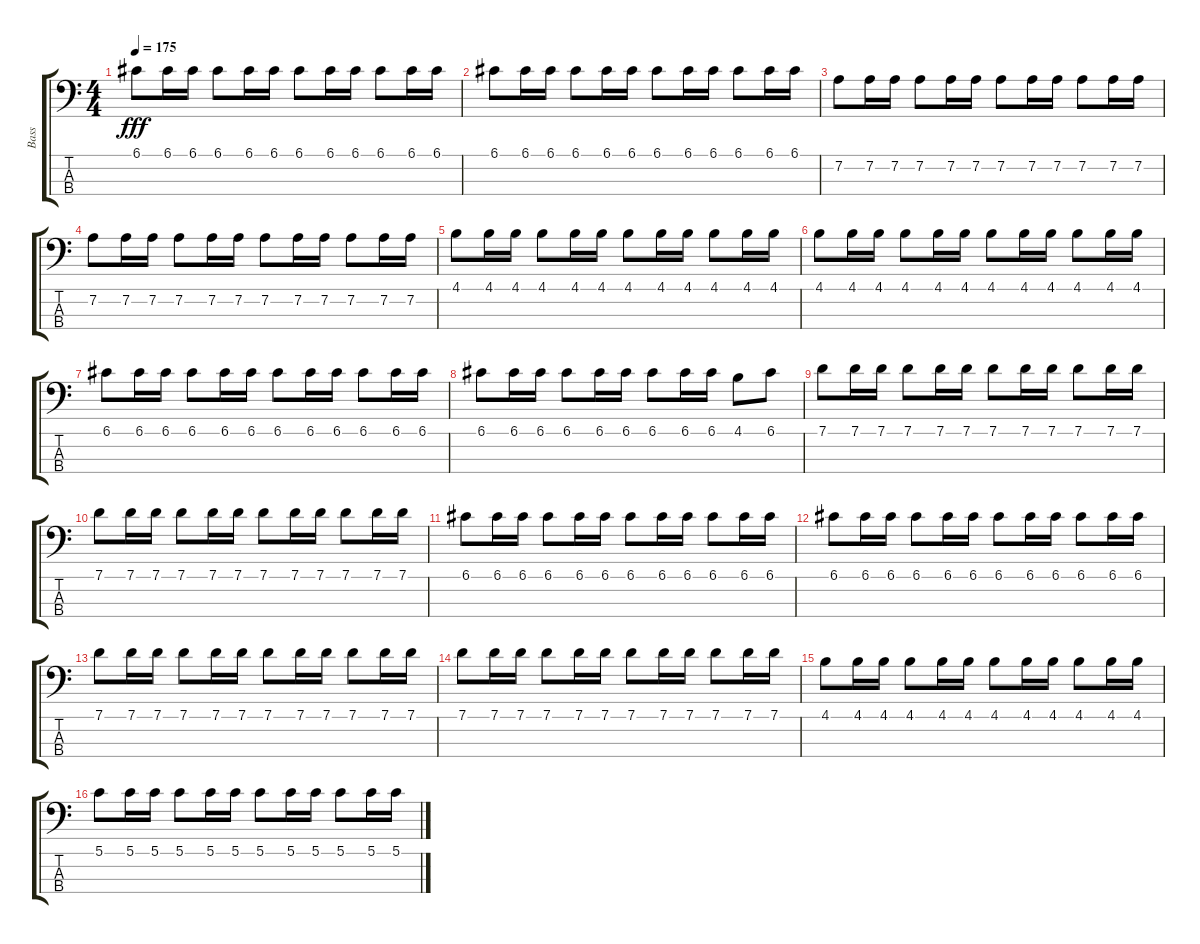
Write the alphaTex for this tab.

\track ("Bass" "Bass") {instrument distortionguitar}
\staff {score tabs}
\tuning (G2 D2 A1 E1) {hide}
\ts (4 4)
\tempo 175
\clef f4
\ks c
6.1.8{dy fff} 6.1.16 6.1.16 6.1.8 6.1.16 6.1.16 6.1.8 6.1.16 6.1.16 6.1.8 6.1.16 6.1.16 |
6.1.8 6.1.16 6.1.16 6.1.8 6.1.16 6.1.16 6.1.8 6.1.16 6.1.16 6.1.8 6.1.16 6.1.16 |
7.2.8 7.2.16 7.2.16 7.2.8 7.2.16 7.2.16 7.2.8 7.2.16 7.2.16 7.2.8 7.2.16 7.2.16 |
7.2.8 7.2.16 7.2.16 7.2.8 7.2.16 7.2.16 7.2.8 7.2.16 7.2.16 7.2.8 7.2.16 7.2.16 |
4.1.8 4.1.16 4.1.16 4.1.8 4.1.16 4.1.16 4.1.8 4.1.16 4.1.16 4.1.8 4.1.16 4.1.16 |
4.1.8 4.1.16 4.1.16 4.1.8 4.1.16 4.1.16 4.1.8 4.1.16 4.1.16 4.1.8 4.1.16 4.1.16 |
6.1.8 6.1.16 6.1.16 6.1.8 6.1.16 6.1.16 6.1.8 6.1.16 6.1.16 6.1.8 6.1.16 6.1.16 |
6.1.8 6.1.16 6.1.16 6.1.8 6.1.16 6.1.16 6.1.8 6.1.16 6.1.16 4.1.8 6.1.8 |
7.1.8 7.1.16 7.1.16 7.1.8 7.1.16 7.1.16 7.1.8 7.1.16 7.1.16 7.1.8 7.1.16 7.1.16 |
7.1.8 7.1.16 7.1.16 7.1.8 7.1.16 7.1.16 7.1.8 7.1.16 7.1.16 7.1.8 7.1.16 7.1.16 |
6.1.8 6.1.16 6.1.16 6.1.8 6.1.16 6.1.16 6.1.8 6.1.16 6.1.16 6.1.8 6.1.16 6.1.16 |
6.1.8 6.1.16 6.1.16 6.1.8 6.1.16 6.1.16 6.1.8 6.1.16 6.1.16 6.1.8 6.1.16 6.1.16 |
7.1.8 7.1.16 7.1.16 7.1.8 7.1.16 7.1.16 7.1.8 7.1.16 7.1.16 7.1.8 7.1.16 7.1.16 |
7.1.8 7.1.16 7.1.16 7.1.8 7.1.16 7.1.16 7.1.8 7.1.16 7.1.16 7.1.8 7.1.16 7.1.16 |
4.1.8 4.1.16 4.1.16 4.1.8 4.1.16 4.1.16 4.1.8 4.1.16 4.1.16 4.1.8 4.1.16 4.1.16 |
5.1.8 5.1.16 5.1.16 5.1.8 5.1.16 5.1.16 5.1.8 5.1.16 5.1.16 5.1.8 5.1.16 5.1.16
